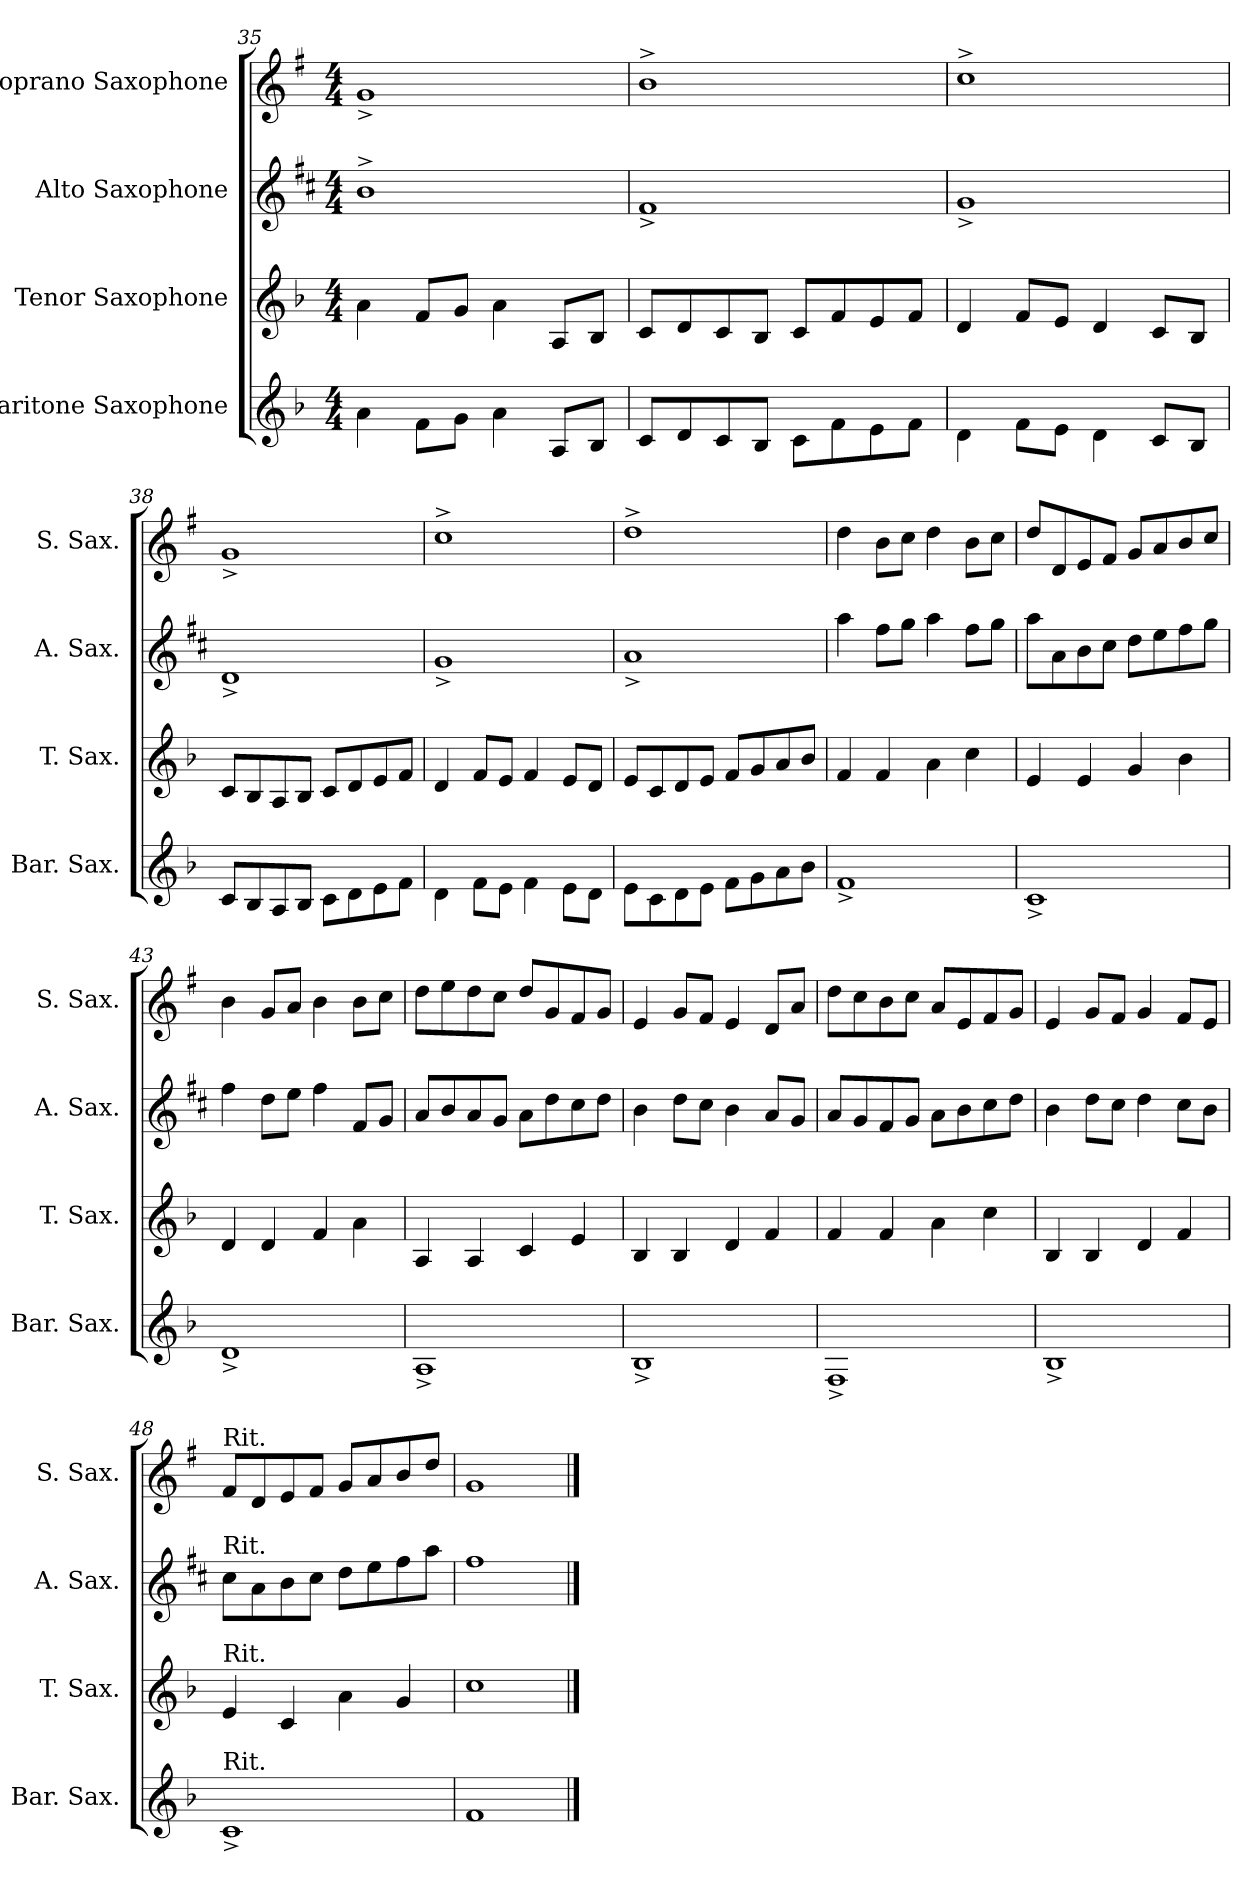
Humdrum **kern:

**kern	**kern	**kern	**kern
*part4	*part3	*part2	*part1
*staff4	*staff3	*staff2	*staff1
*I"Baritone Saxophone	*I"Tenor Saxophone	*I"Alto Saxophone	*I"Soprano Saxophone
*I'Bar. Sax.	*I'T. Sax.	*I'A. Sax.	*I'S. Sax.
*clefG2	*clefG2	*clefG2	*clefG2
*ITrd12c21	*ITrd8c14	*ITrd5c9	*ITrd1c2
*k[b-]	*k[b-]	*k[b-]	*k[b-]
*F:	*F:	*F:	*F:
*M4/4	*M4/4	*M4/4	*M4/4
=35	=35	=35	=35
4A\	4A\	1d^	1f^
8F\L	8F/L	.	.
8G\J	8G/J	.	.
4A\	4A\	.	.
8AA/L	8AA/L	.	.
8BB-/J	8BB-/J	.	.
=36	=36	=36	=36
8C/L	8C/L	1A^	1a^
8D/	8D/	.	.
8C/	8C/	.	.
8BB-/J	8BB-/J	.	.
8C\L	8C/L	.	.
8F\	8F/	.	.
8E\	8E/	.	.
8F\J	8F/J	.	.
!!LO:PB:g=z
=37	=37	=37	=37
4D\	4D/	1B-^	1b-^
8F\L	8F/L	.	.
8E\J	8E/J	.	.
4D\	4D/	.	.
8C/L	8C/L	.	.
8BB-/J	8BB-/J	.	.
=38	=38	=38	=38
8C/L	8C/L	1F^	1f^
8BB-/	8BB-/	.	.
8AA/	8AA/	.	.
8BB-/J	8BB-/J	.	.
8C\L	8C/L	.	.
8D\	8D/	.	.
8E\	8E/	.	.
8F\J	8F/J	.	.
=39	=39	=39	=39
4D\	4D/	1B-^	1b-^
8F\L	8F/L	.	.
8E\J	8E/J	.	.
4F\	4F/	.	.
8E\L	8E/L	.	.
8D\J	8D/J	.	.
=40	=40	=40	=40
8E\L	8E/L	1c^	1cc^
8C\	8C/	.	.
8D\	8D/	.	.
8E\J	8E/J	.	.
8F\L	8F/L	.	.
8G\	8G/	.	.
8A\	8A/	.	.
8B-\J	8B-/J	.	.
=41	=41	=41	=41
1F^	4F/	4cc\	4cc\
.	4F/	8a\L	8a\L
.	.	8b-\J	8b-\J
.	4A\	4cc\	4cc\
.	4c\	8a\L	8a\L
.	.	8b-\J	8b-\J
!!LO:LB:g=z
=42	=42	=42	=42
1C^	4E/	8cc\L	8cc/L
.	.	8c\	8c/
.	4E/	8d\	8d/
.	.	8e\J	8e/J
.	4G/	8f\L	8f/L
.	.	8g\	8g/
.	4B-\	8a\	8a/
.	.	8b-\J	8b-/J
=43	=43	=43	=43
1D^	4D/	4a\	4a\
.	4D/	8f\L	8f/L
.	.	8g\J	8g/J
.	4F/	4a\	4a\
.	4A\	8A/L	8a\L
.	.	8B-/J	8b-\J
=44	=44	=44	=44
1AA^	4AA/	8c/L	8cc\L
.	.	8d/	8dd\
.	4AA/	8c/	8cc\
.	.	8B-/J	8b-\J
.	4C/	8c\L	8cc/L
.	.	8f\	8f/
.	4E/	8e\	8e/
.	.	8f\J	8f/J
=45	=45	=45	=45
1BB-^	4BB-/	4d\	4d/
.	4BB-/	8f\L	8f/L
.	.	8e\J	8e/J
.	4D/	4d\	4d/
.	4F/	8c/L	8c/L
.	.	8B-/J	8g/J
=46	=46	=46	=46
1FF^	4F/	8c/L	8cc\L
.	.	8B-/	8b-\
.	4F/	8A/	8a\
.	.	8B-/J	8b-\J
.	4A\	8c\L	8g/L
.	.	8d\	8d/
.	4c\	8e\	8e/
.	.	8f\J	8f/J
!!LO:LB:g=z
=47	=47	=47	=47
1BB-^	4BB-/	4d\	4d/
.	4BB-/	8f\L	8f/L
.	.	8e\J	8e/J
.	4D/	4f\	4f/
.	4F/	8e\L	8e/L
.	.	8d\J	8d/J
=48	=48	=48	=48
!	!	!	!LO:TX:a:t=Rit.
!	!	!LO:TX:a:t=Rit.	!
!	!LO:TX:a:t=Rit.	!	!
!LO:TX:a:t=Rit.	!	!	!
1C^	4E/	8e\L	8e/L
.	.	8c\	8c/
.	4C/	8d\	8d/
.	.	8e\J	8e/J
.	4A\	8f\L	8f/L
.	.	8g\	8g/
.	4G/	8a\	8a/
.	.	8cc\J	8cc/J
=49	=49	=49	=49
1F	1c	1a	1f
==	==	==	==
*-	*-	*-	*-
